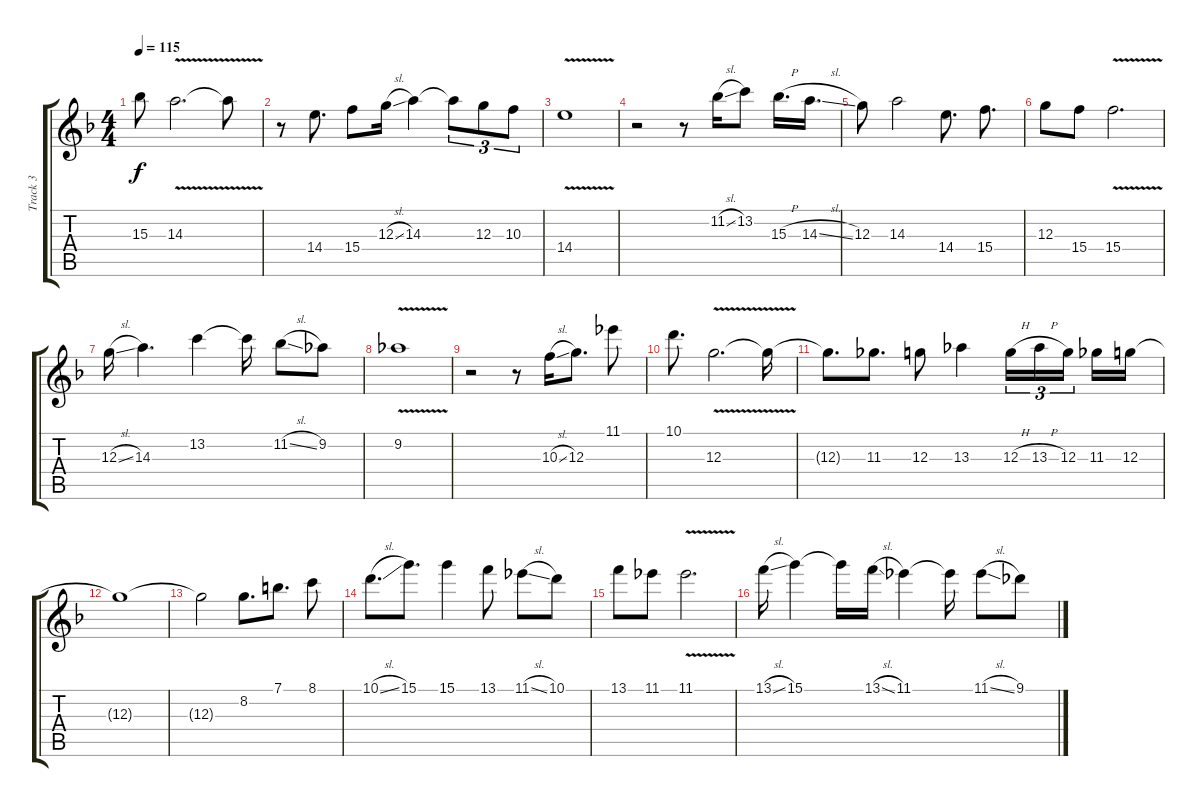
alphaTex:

\track ("Track 3" "Track 3") {instrument acousticguitarsteel}
\staff {score tabs}
\tuning (E4 B3 G3 D3 A2 E2) {hide}
\ts (4 4)
\tempo 115
\clef g2
\ks f
15.3.8{dy f} 14.3{v}.2{d} 14.3{t}.8 |
r.8 14.4.8{d} 15.4.8 12.3{sl}.16 14.3.4 14.3{t}.8{tu (3 2)} 12.3.8{tu (3 2)} 10.3.8{tu (3 2)} |
14.4{v}.1 |
r.2 r.8 11.2{sl}.16 13.2.8 15.3{h}.16{d} 14.3{sl}.16{d} |
12.3.8 14.3.2 14.4.8{d} 15.4.8{d} |
12.3.8 15.4.8 15.4{v}.2{d} |
12.3{sl}.16 14.3.4{d} 13.2.4 13.2{t}.16 11.2{sl}.8 9.2.8 |
9.2{v}.1 |
r.2 r.8 10.3{sl}.16 12.3.8{d} 11.1.8 |
10.1.8{d} 12.3{v}.2{d} 12.3{t}.16 |
12.3{t}.8{d} 11.3.8{d} 12.3.8 13.3.4 12.3{h}.16{tu (3 2)} 13.3{h}.16{tu (3 2)} 12.3.16{tu (3 2) beam splitsecondary} 11.3.16 12.3.16 |
12.3{t}.1 |
12.3{t}.2 8.2.8{d} 7.1.8{d} 8.1.8 |
10.1{sl}.8{d} 15.1.8{d} 15.1.4 13.1.8 11.1{sl}.8 10.1.8 |
13.1.8 11.1.8 11.1{v}.2{d} |
13.1{sl}.16 15.1.4 15.1{t}.16 13.1{sl}.16 11.1.4 11.1{t}.16 11.1{sl}.8 9.1.8
